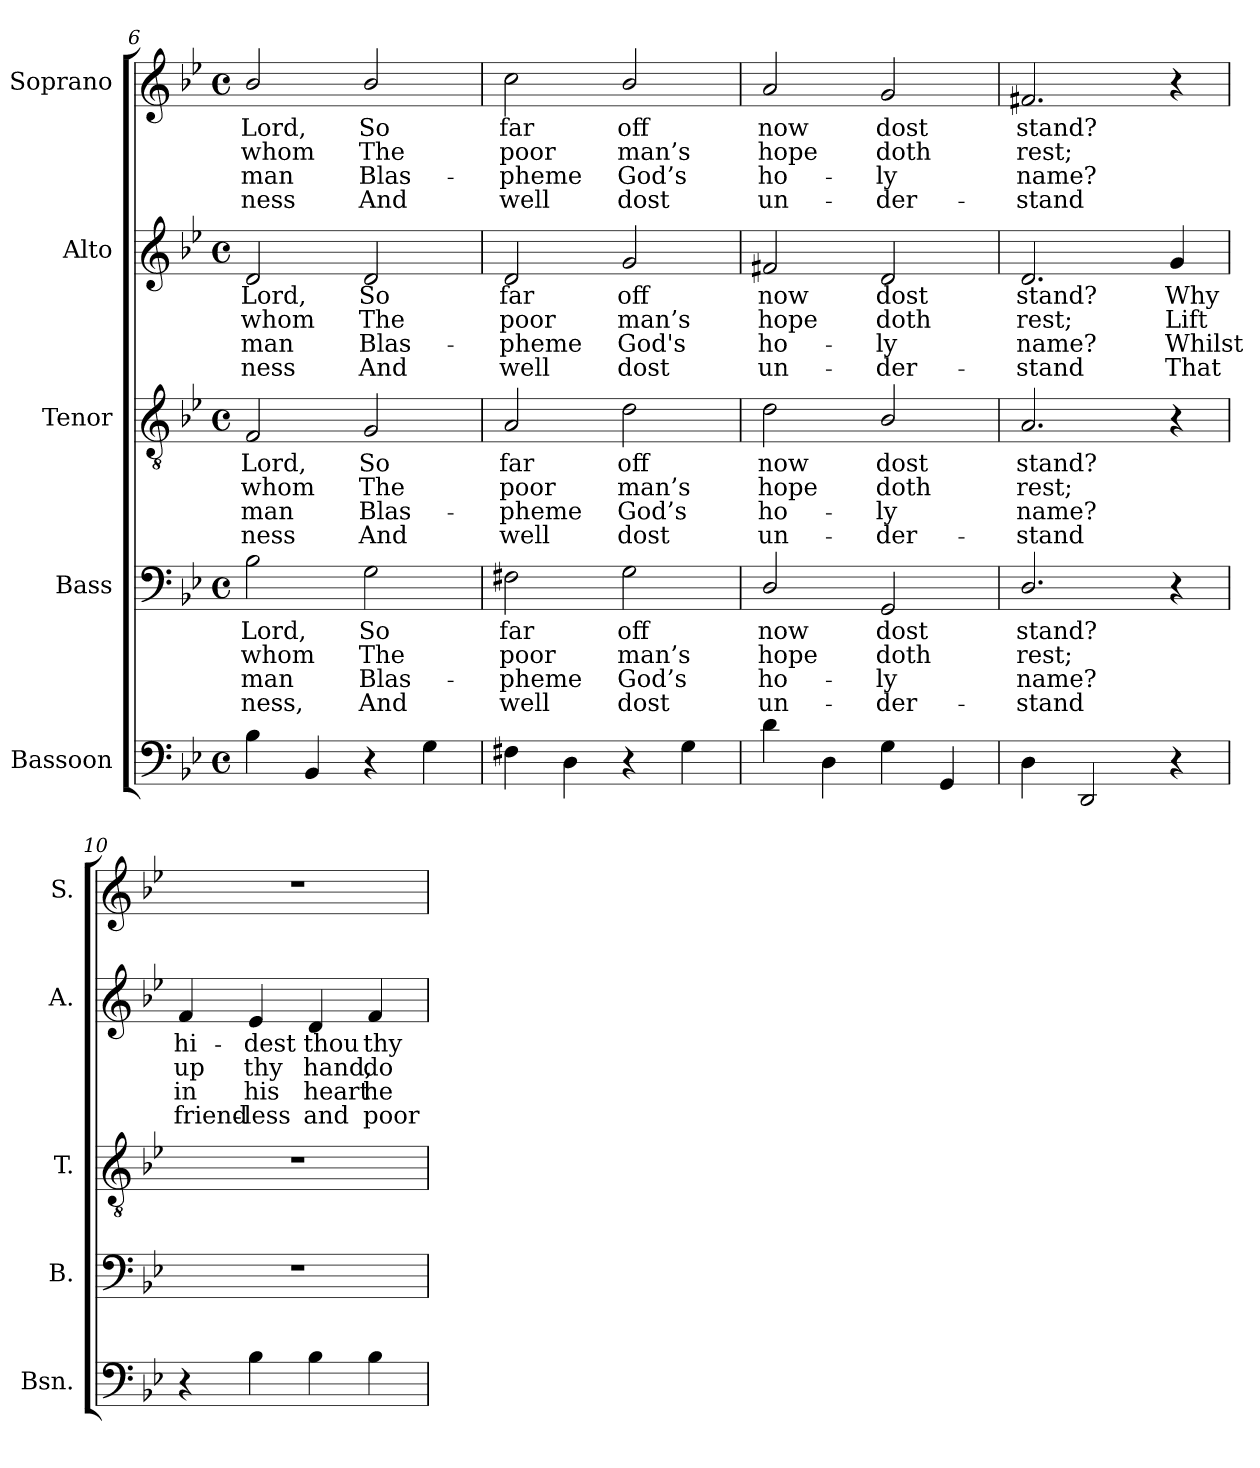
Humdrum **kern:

**kern	**kern	**text	**text	**text	**text	**kern	**text	**text	**text	**text	**kern	**text	**text	**text	**text	**kern	**text	**text	**text	**text
*part5	*part4	*part4	*part4	*part4	*part4	*part3	*part3	*part3	*part3	*part3	*part2	*part2	*part2	*part2	*part2	*part1	*part1	*part1	*part1	*part1
*staff5	*staff4	*staff4	*staff4	*staff4	*staff4	*staff3	*staff3	*staff3	*staff3	*staff3	*staff2	*staff2	*staff2	*staff2	*staff2	*staff1	*staff1	*staff1	*staff1	*staff1
*I"Bassoon	*I"Bass	*	*	*	*	*I"Tenor	*	*	*	*	*I"Alto	*	*	*	*	*I"Soprano	*	*	*	*
*I'Bsn.	*I'B.	*	*	*	*	*I'T.	*	*	*	*	*I'A.	*	*	*	*	*I'S.	*	*	*	*
*clefF4	*clefF4	*	*	*	*	*clefGv2	*	*	*	*	*clefG2	*	*	*	*	*clefG2	*	*	*	*
*	*	*	*	*	*	*ITrd7c12	*	*	*	*	*	*	*	*	*	*	*	*	*	*
*k[b-e-]	*k[b-e-]	*	*	*	*	*k[b-e-]	*	*	*	*	*k[b-e-]	*	*	*	*	*k[b-e-]	*	*	*	*
*B-:	*B-:	*	*	*	*	*B-:	*	*	*	*	*B-:	*	*	*	*	*B-:	*	*	*	*
*M4/4	*M4/4	*	*	*	*	*M4/4	*	*	*	*	*M4/4	*	*	*	*	*M4/4	*	*	*	*
*met(c)	*met(c)	*	*	*	*	*met(c)	*	*	*	*	*met(c)	*	*	*	*	*met(c)	*	*	*	*
=6	=6	=6	=6	=6	=6	=6	=6	=6	=6	=6	=6	=6	=6	=6	=6	=6	=6	=6	=6	=6
!	!	!LO:LY:b:color=#000000	!LO:LY:b:color=#000000	!LO:LY:b:color=#000000	!LO:LY:b:color=#000000	!	!	!	!	!	!	!	!	!	!	!	!	!	!	!
!	!	!	!	!	!	!	!LO:LY:b:color=#000000	!LO:LY:b:color=#000000	!LO:LY:b:color=#000000	!LO:LY:b:color=#000000	!	!	!	!	!	!	!	!	!	!
!	!	!	!	!	!	!	!	!	!	!	!	!LO:LY:b:color=#000000	!LO:LY:b:color=#000000	!LO:LY:b:color=#000000	!LO:LY:b:color=#000000	!	!	!	!	!
!	!	!	!	!	!	!	!	!	!	!	!	!	!	!	!	!	!LO:LY:b:color=#000000	!LO:LY:b:color=#000000	!LO:LY:b:color=#000000	!LO:LY:b:color=#000000
4B-i\	2B-i\	Lord,	whom	man	ness,	2FFi/	Lord,	whom	-man	ness	2di/	Lord,	whom	-man	ness	2b-i/	Lord,	whom	-man	ness
4BB-i/	.	.	.	.	.	.	.	.	.	.	.	.	.	.	.	.	.	.	.	.
!	!	!LO:LY:b:color=#000000	!LO:LY:b:color=#000000	!LO:LY:b:color=#000000	!LO:LY:b:color=#000000	!	!	!	!	!	!	!	!	!	!	!	!	!	!	!
!	!	!	!	!	!	!	!LO:LY:b:color=#000000	!LO:LY:b:color=#000000	!LO:LY:b:color=#000000	!LO:LY:b:color=#000000	!	!	!	!	!	!	!	!	!	!
!	!	!	!	!	!	!	!	!	!	!	!	!LO:LY:b:color=#000000	!LO:LY:b:color=#000000	!LO:LY:b:color=#000000	!LO:LY:b:color=#000000	!	!	!	!	!
!	!	!	!	!	!	!	!	!	!	!	!	!	!	!	!	!	!LO:LY:b:color=#000000	!LO:LY:b:color=#000000	!LO:LY:b:color=#000000	!LO:LY:b:color=#000000
4r	2Gi\	So	The	Blas-	And	2GGi/	So	The	Blas-	-And	2di/	So	The	Blas-	-And	2b-i/	So	The	Blas-	-And
4Gi\	.	.	.	.	.	.	.	.	.	.	.	.	.	.	.	.	.	.	.	.
=7	=7	=7	=7	=7	=7	=7	=7	=7	=7	=7	=7	=7	=7	=7	=7	=7	=7	=7	=7	=7
!	!	!LO:LY:b:color=#000000	!LO:LY:b:color=#000000	!LO:LY:b:color=#000000	!LO:LY:b:color=#000000	!	!	!	!	!	!	!	!	!	!	!	!	!	!	!
!	!	!	!	!	!	!	!LO:LY:b:color=#000000	!LO:LY:b:color=#000000	!LO:LY:b:color=#000000	!LO:LY:b:color=#000000	!	!	!	!	!	!	!	!	!	!
!	!	!	!	!	!	!	!	!	!	!	!	!LO:LY:b:color=#000000	!LO:LY:b:color=#000000	!LO:LY:b:color=#000000	!LO:LY:b:color=#000000	!	!	!	!	!
!	!	!	!	!	!	!	!	!	!	!	!	!	!	!	!	!	!LO:LY:b:color=#000000	!LO:LY:b:color=#000000	!LO:LY:b:color=#000000	!LO:LY:b:color=#000000
4F#Xi\	2F#Xi\	far	poor	pheme	-well	2AAi/	far	poor	pheme	well	2di/	far	poor	pheme	well	2cci\	far	poor	pheme	well
4Di\	.	.	.	.	.	.	.	.	.	.	.	.	.	.	.	.	.	.	.	.
!	!	!LO:LY:b:color=#000000	!LO:LY:b:color=#000000	!LO:LY:b:color=#000000	!LO:LY:b:color=#000000	!	!	!	!	!	!	!	!	!	!	!	!	!	!	!
!	!	!	!	!	!	!	!LO:LY:b:color=#000000	!LO:LY:b:color=#000000	!LO:LY:b:color=#000000	!LO:LY:b:color=#000000	!	!	!	!	!	!	!	!	!	!
!	!	!	!	!	!	!	!	!	!	!	!	!LO:LY:b:color=#000000	!LO:LY:b:color=#000000	!LO:LY:b:color=#000000	!LO:LY:b:color=#000000	!	!	!	!	!
!	!	!	!	!	!	!	!	!	!	!	!	!	!	!	!	!	!LO:LY:b:color=#000000	!LO:LY:b:color=#000000	!LO:LY:b:color=#000000	!LO:LY:b:color=#000000
4r	2Gi\	off	man’s	God’s	dost	2Di\	off	man’s	God’s	dost	2gi/	off	man’s	God's	dost	2b-i/	off	man’s	God’s	dost
4Gi\	.	.	.	.	.	.	.	.	.	.	.	.	.	.	.	.	.	.	.	.
!!LO:LB:g=z
=8	=8	=8	=8	=8	=8	=8	=8	=8	=8	=8	=8	=8	=8	=8	=8	=8	=8	=8	=8	=8
!	!	!LO:LY:b:color=#000000	!LO:LY:b:color=#000000	!LO:LY:b:color=#000000	!LO:LY:b:color=#000000	!	!	!	!	!	!	!	!	!	!	!	!	!	!	!
!	!	!	!	!	!	!	!LO:LY:b:color=#000000	!LO:LY:b:color=#000000	!LO:LY:b:color=#000000	!LO:LY:b:color=#000000	!	!	!	!	!	!	!	!	!	!
!	!	!	!	!	!	!	!	!	!	!	!	!LO:LY:b:color=#000000	!LO:LY:b:color=#000000	!LO:LY:b:color=#000000	!LO:LY:b:color=#000000	!	!	!	!	!
!	!	!	!	!	!	!	!	!	!	!	!	!	!	!	!	!	!LO:LY:b:color=#000000	!LO:LY:b:color=#000000	!LO:LY:b:color=#000000	!LO:LY:b:color=#000000
4di\	2Di/	now	hope	-ho-	un-	2Di\	now	hope	ho-	-un-	2f#Xi/	now	hope	ho-	-un-	2ai/	now	hope	ho-	-un-
4Di\	.	.	.	.	.	.	.	.	.	.	.	.	.	.	.	.	.	.	.	.
!	!	!LO:LY:b:color=#000000	!LO:LY:b:color=#000000	!LO:LY:b:color=#000000	!LO:LY:b:color=#000000	!	!	!	!	!	!	!	!	!	!	!	!	!	!	!
!	!	!	!	!	!	!	!LO:LY:b:color=#000000	!LO:LY:b:color=#000000	!LO:LY:b:color=#000000	!LO:LY:b:color=#000000	!	!	!	!	!	!	!	!	!	!
!	!	!	!	!	!	!	!	!	!	!	!	!LO:LY:b:color=#000000	!LO:LY:b:color=#000000	!LO:LY:b:color=#000000	!LO:LY:b:color=#000000	!	!	!	!	!
!	!	!	!	!	!	!	!	!	!	!	!	!	!	!	!	!	!LO:LY:b:color=#000000	!LO:LY:b:color=#000000	!LO:LY:b:color=#000000	!LO:LY:b:color=#000000
4Gi\	2GGi/	dost	doth	-ly	-der-	2BB-i/	dost	doth	-ly	der-	2di/	dost	doth	-ly	der-	2gi/	dost	doth	-ly	der-
4GGi/	.	.	.	.	.	.	.	.	.	.	.	.	.	.	.	.	.	.	.	.
=9	=9	=9	=9	=9	=9	=9	=9	=9	=9	=9	=9	=9	=9	=9	=9	=9	=9	=9	=9	=9
!	!	!LO:LY:b:color=#000000	!LO:LY:b:color=#000000	!LO:LY:b:color=#000000	!LO:LY:b:color=#000000	!	!	!	!	!	!	!	!	!	!	!	!	!	!	!
!	!	!	!	!	!	!	!LO:LY:b:color=#000000	!LO:LY:b:color=#000000	!LO:LY:b:color=#000000	!LO:LY:b:color=#000000	!	!	!	!	!	!	!	!	!	!
!	!	!	!	!	!	!	!	!	!	!	!	!LO:LY:b:color=#000000	!LO:LY:b:color=#000000	!LO:LY:b:color=#000000	!LO:LY:b:color=#000000	!	!	!	!	!
!	!	!	!	!	!	!	!	!	!	!	!	!	!	!	!	!	!LO:LY:b:color=#000000	!LO:LY:b:color=#000000	!LO:LY:b:color=#000000	!LO:LY:b:color=#000000
4Di\	2.Di/	stand?	rest;	name?	stand	2.AAi/	stand?	rest;	-name?	stand	2.di/	stand?	rest;	-name?	stand	2.f#Xi/	stand?	rest;	-name?	stand
2DDi/	.	.	.	.	.	.	.	.	.	.	.	.	.	.	.	.	.	.	.	.
!	!	!	!	!	!	!	!	!	!	!	!	!LO:LY:b:color=#000000	!LO:LY:b:color=#000000	!LO:LY:b:color=#000000	!LO:LY:b:color=#000000	!	!	!	!	!
4r	4r	.	.	.	.	4r	.	.	.	.	4gi/	Why	Lift	Whilst	That	4r	.	.	.	.
=10	=10	=10	=10	=10	=10	=10	=10	=10	=10	=10	=10	=10	=10	=10	=10	=10	=10	=10	=10	=10
!	!	!	!	!	!	!	!	!	!	!	!	!LO:LY:b:color=#000000	!LO:LY:b:color=#000000	!LO:LY:b:color=#000000	!LO:LY:b:color=#000000	!	!	!	!	!
4r	1r	.	.	.	.	1r	.	.	.	.	4fi/	hi-	up	in	friend-	1r	.	.	.	.
!	!	!	!	!	!	!	!	!	!	!	!	!LO:LY:b:color=#000000	!LO:LY:b:color=#000000	!LO:LY:b:color=#000000	!LO:LY:b:color=#000000	!	!	!	!	!
4B-i\	.	.	.	.	.	.	.	.	.	.	4e-i/	-dest	thy	-his	less	.	.	.	.	.
!	!	!	!	!	!	!	!	!	!	!	!	!LO:LY:b:color=#000000	!LO:LY:b:color=#000000	!LO:LY:b:color=#000000	!LO:LY:b:color=#000000	!	!	!	!	!
4B-i\	.	.	.	.	.	.	.	.	.	.	4di/	thou	hand,	heart	and	.	.	.	.	.
!	!	!	!	!	!	!	!	!	!	!	!	!LO:LY:b:color=#000000	!LO:LY:b:color=#000000	!LO:LY:b:color=#000000	!LO:LY:b:color=#000000	!	!	!	!	!
4B-i\	.	.	.	.	.	.	.	.	.	.	4fi/	thy	do	he	poor	.	.	.	.	.
=	=	=	=	=	=	=	=	=	=	=	=	=	=	=	=	=	=	=	=	=
*-	*-	*-	*-	*-	*-	*-	*-	*-	*-	*-	*-	*-	*-	*-	*-	*-	*-	*-	*-	*-
